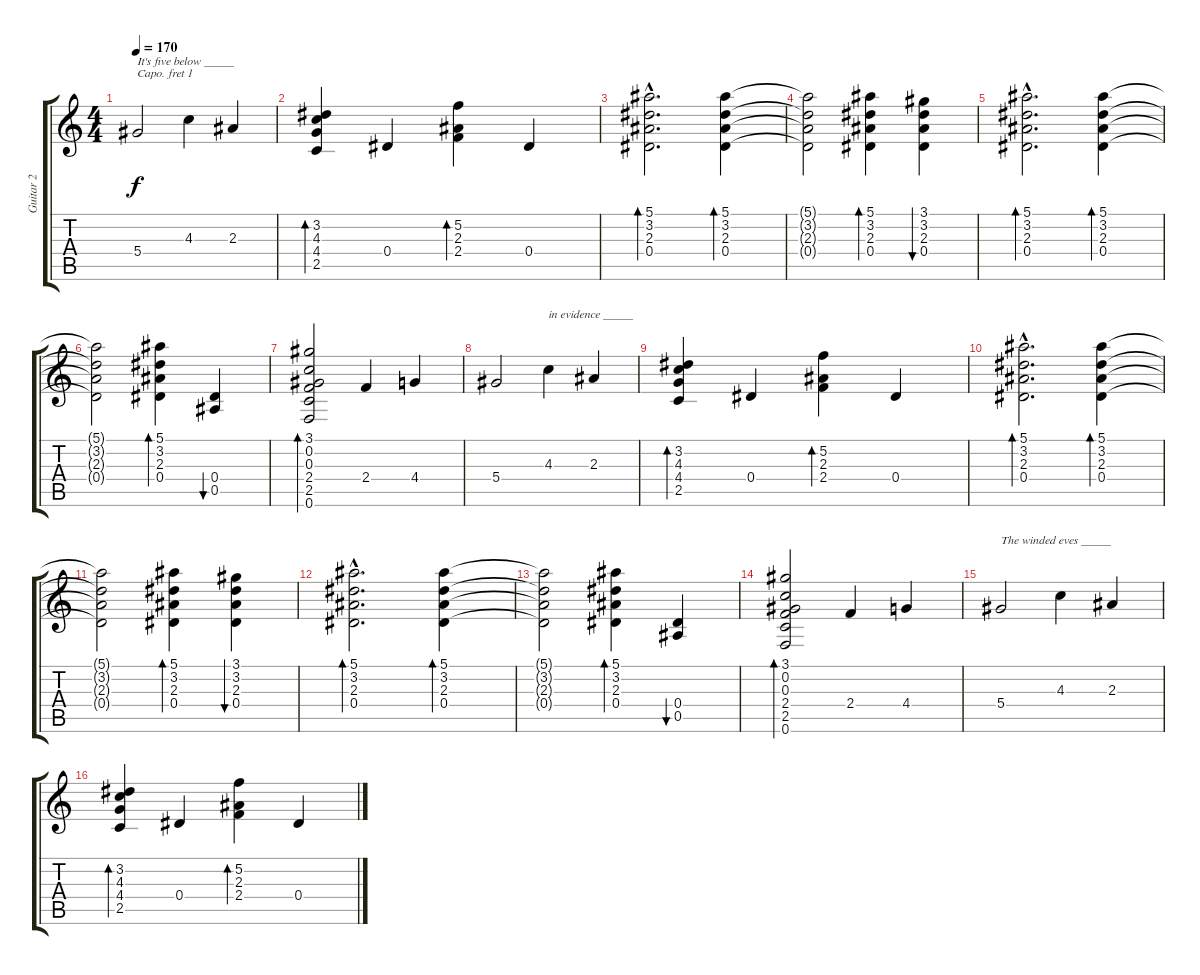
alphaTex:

\track ("Guitar 2" "Guitar 2") {instrument acousticguitarsteel}
\staff {score tabs}
\capo 1
\tuning (E4 B3 G3 D3 A2 E2) {hide}
\ts (4 4)
\tempo 170
\clef g2
\ks c
5.4.2{txt "It's five below _____" dy f} 4.3.4 2.3.4 |
(3.2 4.3 4.4 2.5).4{bd 240} 0.4.4 (5.2 2.3 2.4).4{bd 240} 0.4.4 |
(5.1{hac} 3.2{hac} 2.3{hac} 0.4{hac}).2{d bd 240} (5.1 3.2 2.3 0.4).4{bd 240} |
(5.1{t} 3.2{t} 2.3{t} 0.4{t}).2 (5.1 3.2 2.3 0.4).4{bd 240} (3.1 3.2 2.3 0.4).4{bu 240} |
(5.1{hac} 3.2{hac} 2.3{hac} 0.4{hac}).2{d bd 240} (5.1 3.2 2.3 0.4).4{bd 240} |
(5.1{t} 3.2{t} 2.3{t} 0.4{t}).2 (5.1 3.2 2.3 0.4).4{bd 240} (0.4 0.5).4{bu 240} |
(3.1 0.2 0.3 2.4 2.5 0.6).2{bd 240} 2.4.4 4.4.4 |
5.4.2 4.3.4{txt "in evidence _____"} 2.3.4 |
(3.2 4.3 4.4 2.5).4{bd 240} 0.4.4 (5.2 2.3 2.4).4{bd 240} 0.4.4 |
(5.1{hac} 3.2{hac} 2.3{hac} 0.4{hac}).2{d bd 240} (5.1 3.2 2.3 0.4).4{bd 240} |
(5.1{t} 3.2{t} 2.3{t} 0.4{t}).2 (5.1 3.2 2.3 0.4).4{bd 240} (3.1 3.2 2.3 0.4).4{bu 240} |
(5.1{hac} 3.2{hac} 2.3{hac} 0.4{hac}).2{d bd 240} (5.1 3.2 2.3 0.4).4{bd 240} |
(5.1{t} 3.2{t} 2.3{t} 0.4{t}).2 (5.1 3.2 2.3 0.4).4{bd 240} (0.4 0.5).4{bu 240} |
(3.1 0.2 0.3 2.4 2.5 0.6).2{bd 240} 2.4.4 4.4.4 |
5.4.2{txt "The winded eves _____"} 4.3.4 2.3.4 |
(3.2 4.3 4.4 2.5).4{bd 240} 0.4.4 (5.2 2.3 2.4).4{bd 240} 0.4.4
